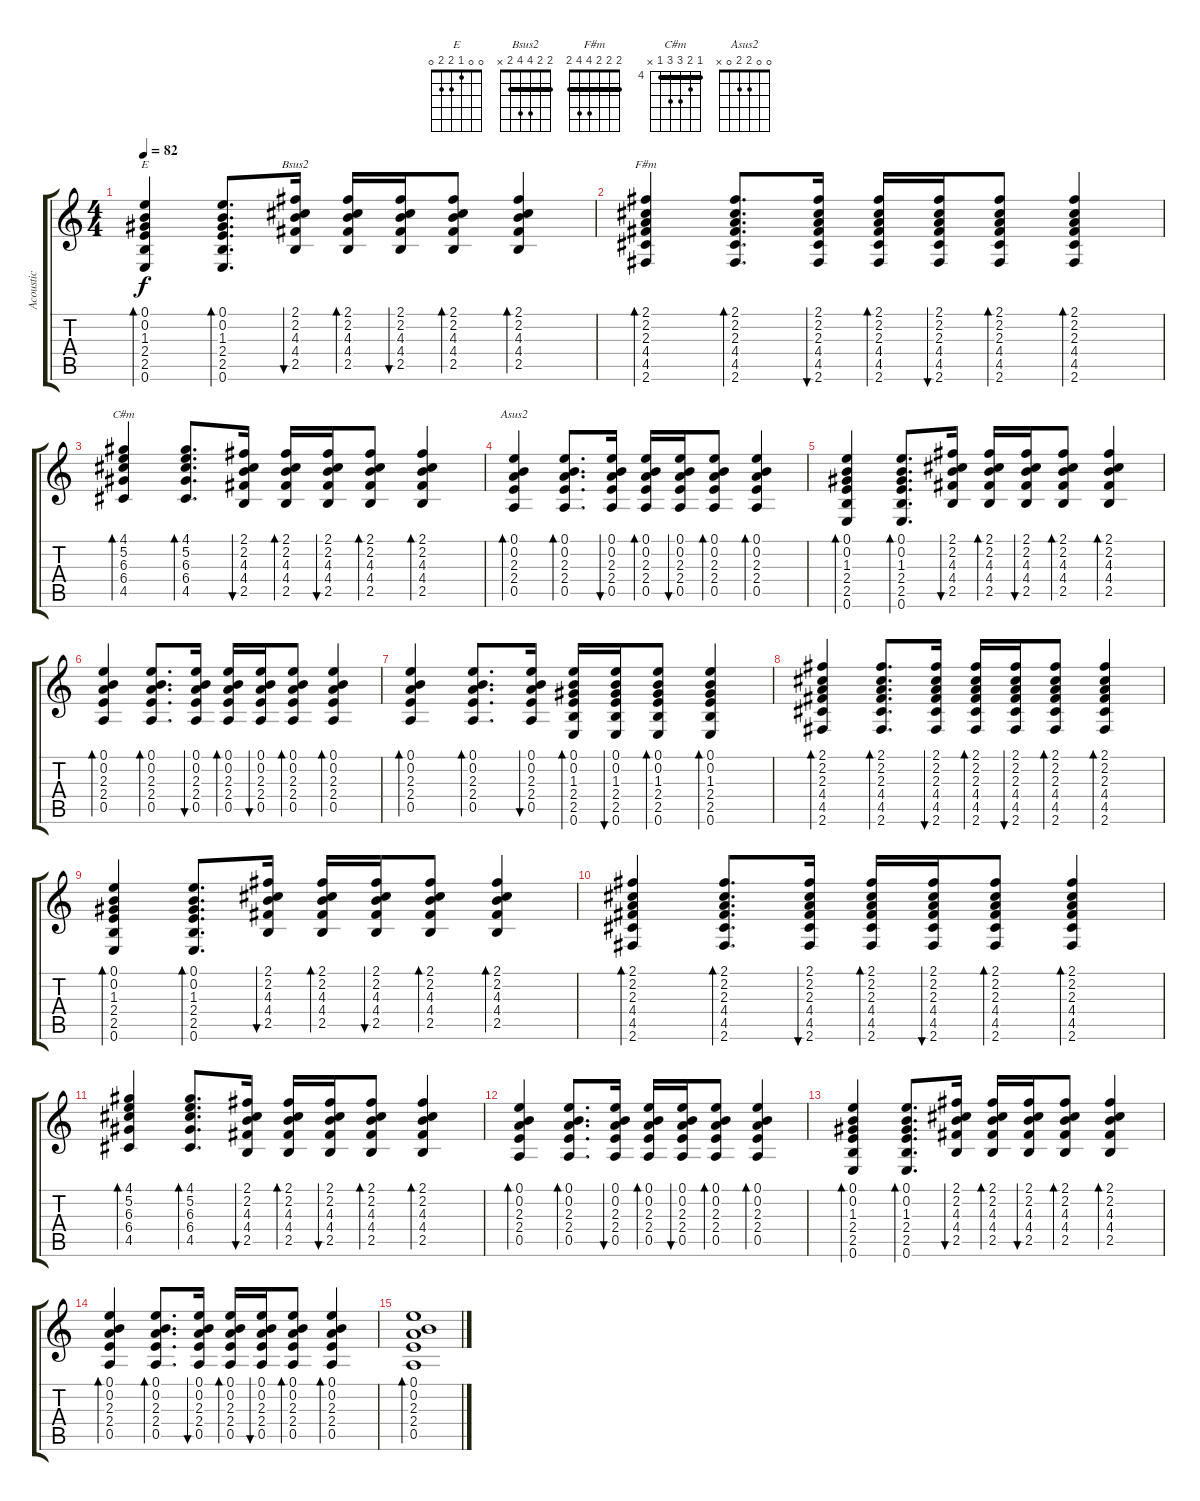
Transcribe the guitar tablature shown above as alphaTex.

\track ("Acoustic" "Acoustic") {instrument acousticguitarsteel}
\staff {score tabs}
\tuning (E4 B3 G3 D3 A2 E2) {hide}
\chord ("E" 0 0 1 2 2 0)
\chord ("Bsus2" 2 2 4 4 2 x) {barre 2}
\chord ("F#m" 2 2 2 4 4 2) {barre 2}
\chord ("C#m" 4 5 6 6 4 x) {firstfret 4 barre 4}
\chord ("Asus2" 0 0 2 2 0 x)
\ts (4 4)
\tempo 82
\clef g2
\ks c
(0.1 0.2 1.3 2.4 2.5 0.6).4{bd 60 ch "E" dy f} (0.1 0.2 1.3 2.4 2.5 0.6).8{d bd 60} (2.1 2.2 4.3 4.4 2.5).16{bu 60 ch "Bsus2"} (2.1 2.2 4.3 4.4 2.5).16{bd 60} (2.1 2.2 4.3 4.4 2.5).16{bu 60} (2.1 2.2 4.3 4.4 2.5).8{bd 60} (2.1 2.2 4.3 4.4 2.5).4{bd 60} |
(2.1 2.2 2.3 4.4 4.5 2.6).4{bd 60 ch "F#m"} (2.1 2.2 2.3 4.4 4.5 2.6).8{d bd 30} (2.1 2.2 2.3 4.4 4.5 2.6).16{bu 30} (2.1 2.2 2.3 4.4 4.5 2.6).16{bd 30} (2.1 2.2 2.3 4.4 4.5 2.6).16{bu 30} (2.1 2.2 2.3 4.4 4.5 2.6).8{bd 30} (2.1 2.2 2.3 4.4 4.5 2.6).4{bd 30} |
(4.1 5.2 6.3 6.4 4.5).4{bd 60 ch "C#m"} (4.1 5.2 6.3 6.4 4.5).8{d bd 60} (2.1 2.2 4.3 4.4 2.5).16{bu 60} (2.1 2.2 4.3 4.4 2.5).16{bd 60} (2.1 2.2 4.3 4.4 2.5).16{bu 60} (2.1 2.2 4.3 4.4 2.5).8{bd 60} (2.1 2.2 4.3 4.4 2.5).4{bd 60} |
(0.1 0.2 2.3 2.4 0.5).4{bd 60 ch "Asus2"} (0.1 0.2 2.3 2.4 0.5).8{d bd 60} (0.1 0.2 2.3 2.4 0.5).16{bu 60} (0.1 0.2 2.3 2.4 0.5).16{bd 60} (0.1 0.2 2.3 2.4 0.5).16{bu 60} (0.1 0.2 2.3 2.4 0.5).8{bd 60} (0.1 0.2 2.3 2.4 0.5).4{bd 60} |
(0.1 0.2 1.3 2.4 2.5 0.6).4{bd 60} (0.1 0.2 1.3 2.4 2.5 0.6).8{d bd 60} (2.1 2.2 4.3 4.4 2.5).16{bu 60} (2.1 2.2 4.3 4.4 2.5).16{bd 60} (2.1 2.2 4.3 4.4 2.5).16{bu 60} (2.1 2.2 4.3 4.4 2.5).8{bd 60} (2.1 2.2 4.3 4.4 2.5).4{bd 60} |
(0.1 0.2 2.3 2.4 0.5).4{bd 60} (0.1 0.2 2.3 2.4 0.5).8{d bd 60} (0.1 0.2 2.3 2.4 0.5).16{bu 60} (0.1 0.2 2.3 2.4 0.5).16{bd 60} (0.1 0.2 2.3 2.4 0.5).16{bu 60} (0.1 0.2 2.3 2.4 0.5).8{bd 60} (0.1 0.2 2.3 2.4 0.5).4{bd 60} |
(0.1 0.2 2.3 2.4 0.5).4{bd 60} (0.1 0.2 2.3 2.4 0.5).8{d bd 60} (0.1 0.2 2.3 2.4 0.5).16{bu 60} (0.1 0.2 1.3 2.4 2.5 0.6).16{bd 60} (0.1 0.2 1.3 2.4 2.5 0.6).16{bu 60} (0.1 0.2 1.3 2.4 2.5 0.6).8{bd 60} (0.1 0.2 1.3 2.4 2.5 0.6).4{bd 60} |
(2.1 2.2 2.3 4.4 4.5 2.6).4{bd 60} (2.1 2.2 2.3 4.4 4.5 2.6).8{d bd 30} (2.1 2.2 2.3 4.4 4.5 2.6).16{bu 30} (2.1 2.2 2.3 4.4 4.5 2.6).16{bd 30} (2.1 2.2 2.3 4.4 4.5 2.6).16{bu 30} (2.1 2.2 2.3 4.4 4.5 2.6).8{bd 30} (2.1 2.2 2.3 4.4 4.5 2.6).4{bd 30} |
(0.1 0.2 1.3 2.4 2.5 0.6).4{bd 60} (0.1 0.2 1.3 2.4 2.5 0.6).8{d bd 60} (2.1 2.2 4.3 4.4 2.5).16{bu 60} (2.1 2.2 4.3 4.4 2.5).16{bd 60} (2.1 2.2 4.3 4.4 2.5).16{bu 60} (2.1 2.2 4.3 4.4 2.5).8{bd 60} (2.1 2.2 4.3 4.4 2.5).4{bd 60} |
(2.1 2.2 2.3 4.4 4.5 2.6).4{bd 60} (2.1 2.2 2.3 4.4 4.5 2.6).8{d bd 30} (2.1 2.2 2.3 4.4 4.5 2.6).16{bu 30} (2.1 2.2 2.3 4.4 4.5 2.6).16{bd 30} (2.1 2.2 2.3 4.4 4.5 2.6).16{bu 30} (2.1 2.2 2.3 4.4 4.5 2.6).8{bd 30} (2.1 2.2 2.3 4.4 4.5 2.6).4{bd 30} |
(4.1 5.2 6.3 6.4 4.5).4{bd 60} (4.1 5.2 6.3 6.4 4.5).8{d bd 60} (2.1 2.2 4.3 4.4 2.5).16{bu 60} (2.1 2.2 4.3 4.4 2.5).16{bd 60} (2.1 2.2 4.3 4.4 2.5).16{bu 60} (2.1 2.2 4.3 4.4 2.5).8{bd 60} (2.1 2.2 4.3 4.4 2.5).4{bd 60} |
(0.1 0.2 2.3 2.4 0.5).4{bd 60} (0.1 0.2 2.3 2.4 0.5).8{d bd 60} (0.1 0.2 2.3 2.4 0.5).16{bu 60} (0.1 0.2 2.3 2.4 0.5).16{bd 60} (0.1 0.2 2.3 2.4 0.5).16{bu 60} (0.1 0.2 2.3 2.4 0.5).8{bd 60} (0.1 0.2 2.3 2.4 0.5).4{bd 60} |
(0.1 0.2 1.3 2.4 2.5 0.6).4{bd 60} (0.1 0.2 1.3 2.4 2.5 0.6).8{d bd 60} (2.1 2.2 4.3 4.4 2.5).16{bu 60} (2.1 2.2 4.3 4.4 2.5).16{bd 60} (2.1 2.2 4.3 4.4 2.5).16{bu 60} (2.1 2.2 4.3 4.4 2.5).8{bd 60} (2.1 2.2 4.3 4.4 2.5).4{bd 60} |
(0.1 0.2 2.3 2.4 0.5).4{bd 60} (0.1 0.2 2.3 2.4 0.5).8{d bd 60} (0.1 0.2 2.3 2.4 0.5).16{bu 60} (0.1 0.2 2.3 2.4 0.5).16{bd 60} (0.1 0.2 2.3 2.4 0.5).16{bu 60} (0.1 0.2 2.3 2.4 0.5).8{bd 60} (0.1 0.2 2.3 2.4 0.5).4{bd 60} |
(0.1 0.2 2.3 2.4 0.5).1{bd 60}
